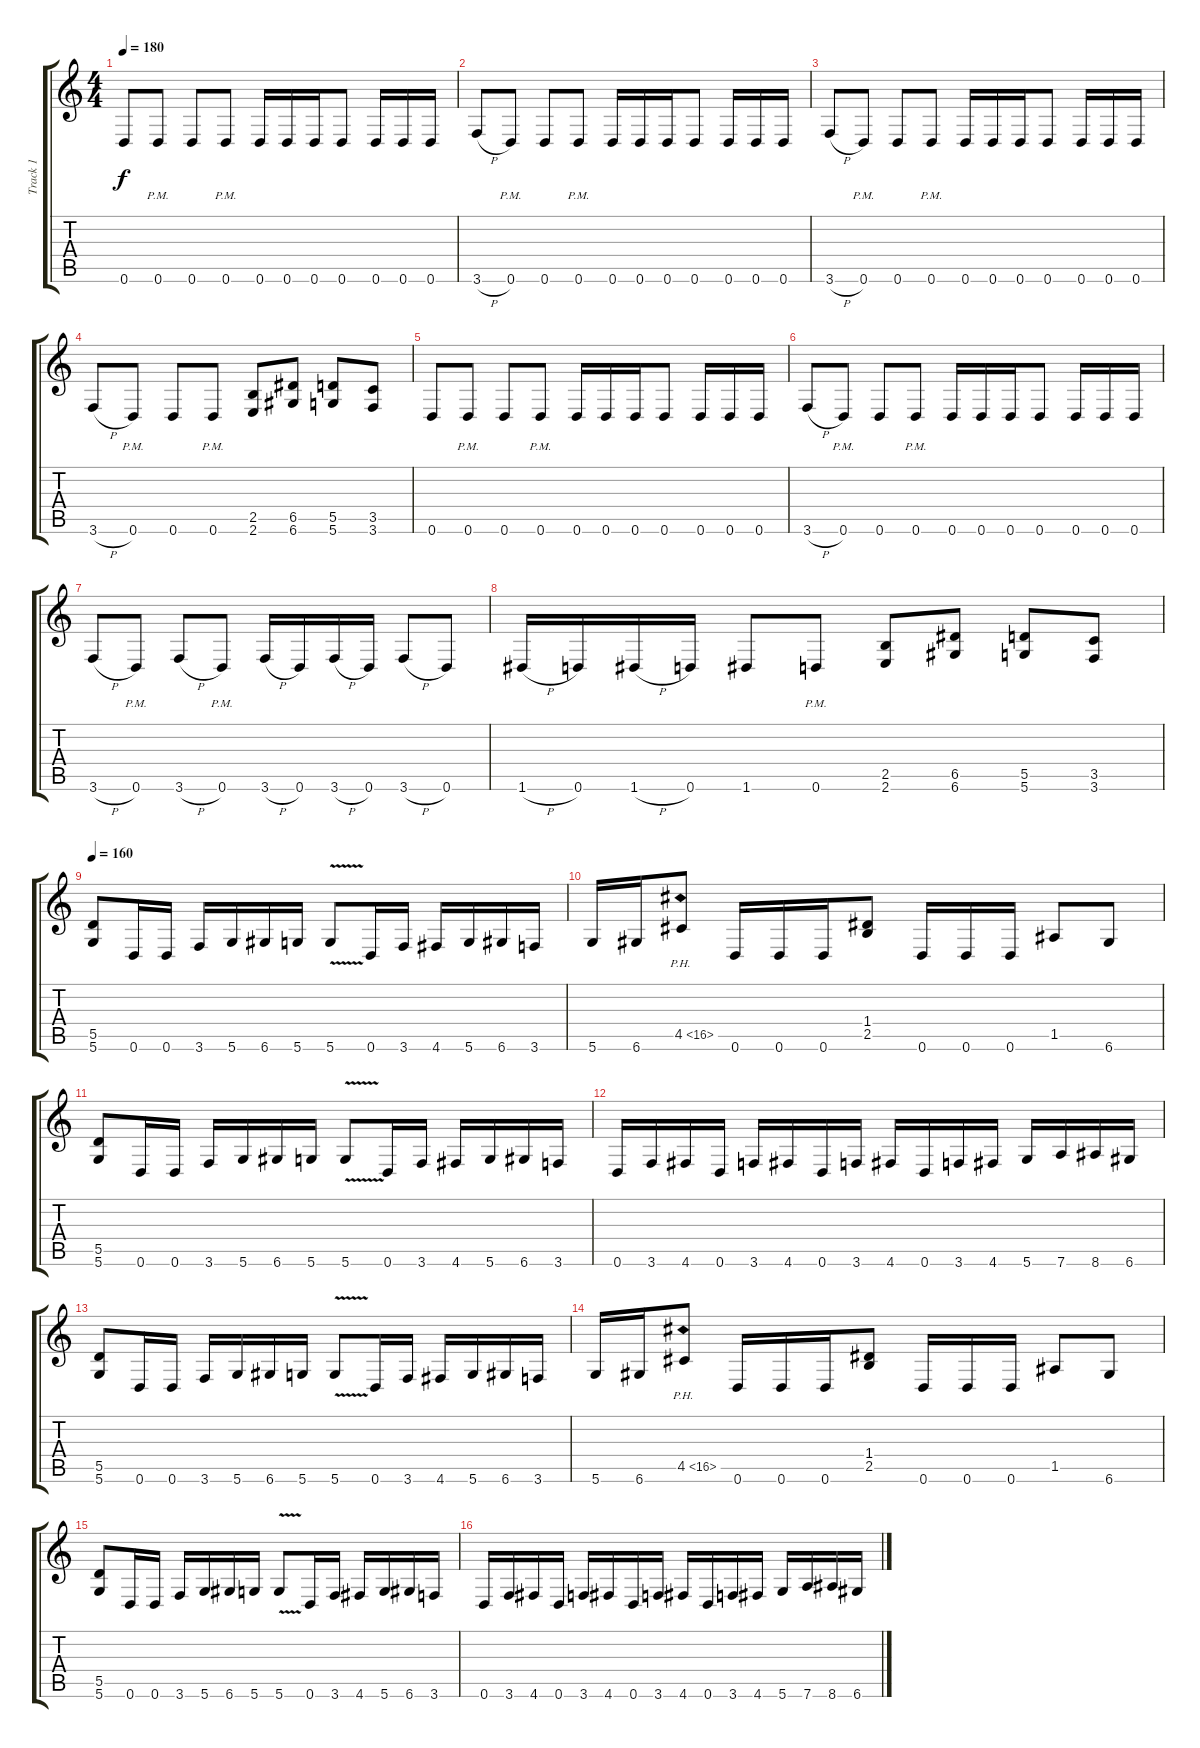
\track ("Track 1" "Track 1") {instrument distortionguitar}
\staff {score tabs}
\tuning (E4 B3 G3 D3 A2 D2) {hide}
\ts (4 4)
\tempo 180
\clef g2
\ks c
0.6.8{dy f} 0.6{pm}.8 0.6.8 0.6{pm}.8 0.6.16 0.6.16 0.6.16 0.6.8 0.6.16 0.6.16 0.6.16 |
3.6{h}.8 0.6{pm}.8 0.6.8 0.6{pm}.8 0.6.16 0.6.16 0.6.16 0.6.8 0.6.16 0.6.16 0.6.16 |
3.6{h}.8 0.6{pm}.8 0.6.8 0.6{pm}.8 0.6.16 0.6.16 0.6.16 0.6.8 0.6.16 0.6.16 0.6.16 |
3.6{h}.8 0.6{pm}.8 0.6.8 0.6{pm}.8 (2.5 2.6).8 (6.5 6.6).8 (5.5 5.6).8 (3.5 3.6).8 |
0.6.8 0.6{pm}.8 0.6.8 0.6{pm}.8 0.6.16 0.6.16 0.6.16 0.6.8 0.6.16 0.6.16 0.6.16 |
3.6{h}.8 0.6{pm}.8 0.6.8 0.6{pm}.8 0.6.16 0.6.16 0.6.16 0.6.8 0.6.16 0.6.16 0.6.16 |
3.6{h}.8 0.6{pm}.8 3.6{h}.8 0.6{pm}.8 3.6{h}.16 0.6.16 3.6{h}.16 0.6.16 3.6{h}.8 0.6.8 |
1.6{h}.16 0.6.16 1.6{h}.16 0.6.16 1.6.8 0.6{pm}.8 (2.5 2.6).8 (6.5 6.6).8 (5.5 5.6).8 (3.5 3.6).8 |
\tempo 160
(5.5 5.6).8 0.6.16 0.6.16 3.6.16 5.6.16 6.6.16 5.6.16 5.6{v}.8 0.6.16 3.6.16 4.6.16 5.6.16 6.6.16 3.6.16 |
5.6.16 6.6.16 4.5{ph 12}.8 0.6.16 0.6.16 0.6.16 (1.4 2.5).8 0.6.16 0.6.16 0.6.16 1.5.8 6.6.8 |
(5.5 5.6).8 0.6.16 0.6.16 3.6.16 5.6.16 6.6.16 5.6.16 5.6{v}.8 0.6.16 3.6.16 4.6.16 5.6.16 6.6.16 3.6.16 |
0.6.16 3.6.16 4.6.16 0.6.16 3.6.16 4.6.16 0.6.16 3.6.16 4.6.16 0.6.16 3.6.16 4.6.16 5.6.16 7.6.16 8.6.16 6.6.16 |
(5.5 5.6).8 0.6.16 0.6.16 3.6.16 5.6.16 6.6.16 5.6.16 5.6{v}.8 0.6.16 3.6.16 4.6.16 5.6.16 6.6.16 3.6.16 |
5.6.16 6.6.16 4.5{ph 12}.8 0.6.16 0.6.16 0.6.16 (1.4 2.5).8 0.6.16 0.6.16 0.6.16 1.5.8 6.6.8 |
(5.5 5.6).8 0.6.16 0.6.16 3.6.16 5.6.16 6.6.16 5.6.16 5.6{v}.8 0.6.16 3.6.16 4.6.16 5.6.16 6.6.16 3.6.16 |
0.6.16 3.6.16 4.6.16 0.6.16 3.6.16 4.6.16 0.6.16 3.6.16 4.6.16 0.6.16 3.6.16 4.6.16 5.6.16 7.6.16 8.6.16 6.6.16
